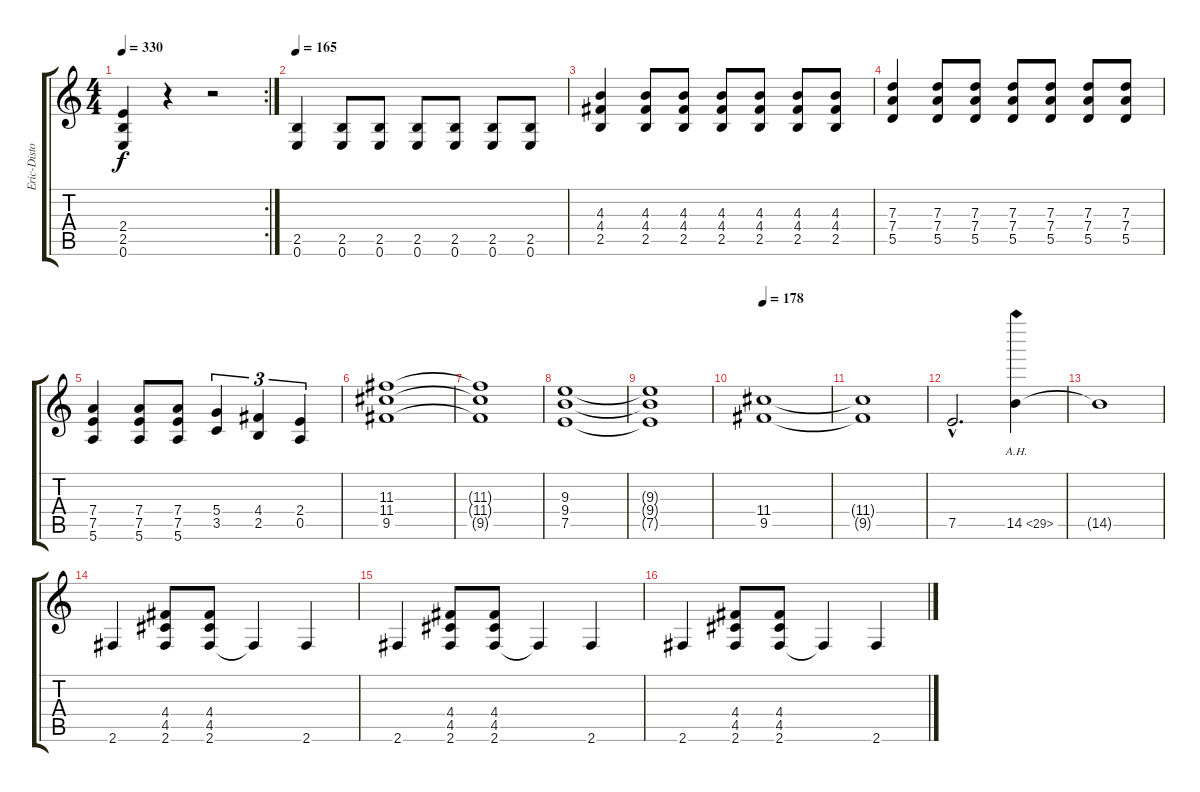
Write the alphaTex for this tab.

\track ("Eric-Distortion" "Eric-Disto") {instrument overdrivenguitar}
\staff {score tabs}
\tuning (E4 B3 G3 D3 A2 E2) {hide}
\rc 2
\ts (4 4)
\tempo 330
\clef g2
\ks c
(2.4 2.5 0.6).4{dy f} r.4 r.2 |
\tempo 165
(2.5 0.6).4 (2.5 0.6).8 (2.5 0.6).8 (2.5 0.6).8 (2.5 0.6).8 (2.5 0.6).8 (2.5 0.6).8 |
(4.3 4.4 2.5).4 (4.3 4.4 2.5).8 (4.3 4.4 2.5).8 (4.3 4.4 2.5).8 (4.3 4.4 2.5).8 (4.3 4.4 2.5).8 (4.3 4.4 2.5).8 |
(7.3 7.4 5.5).4 (7.3 7.4 5.5).8 (7.3 7.4 5.5).8 (7.3 7.4 5.5).8 (7.3 7.4 5.5).8 (7.3 7.4 5.5).8 (7.3 7.4 5.5).8 |
(7.4 7.5 5.6).4 (7.4 7.5 5.6).8 (7.4 7.5 5.6).8 (5.4 3.5).4{tu (3 2)} (4.4 2.5).4{tu (3 2)} (2.4 0.5).4{tu (3 2)} |
(11.3 11.4 9.5).1 |
(11.3{t} 11.4{t} 9.5{t}).1 |
(9.3 9.4 7.5).1 |
(9.3{t} 9.4{t} 7.5{t}).1 |
\tempo 178
(11.4 9.5).1 |
(11.4{t} 9.5{t}).1 |
7.5{hac}.2{d} 14.5{ah 15}.4 |
14.5{t}.1 |
2.6.4 (4.4 4.5 2.6).8 (4.4 4.5 2.6).8 2.6{t}.4 2.6.4 |
2.6.4 (4.4 4.5 2.6).8 (4.4 4.5 2.6).8 2.6{t}.4 2.6.4 |
2.6.4 (4.4 4.5 2.6).8 (4.4 4.5 2.6).8 2.6{t}.4 2.6.4
